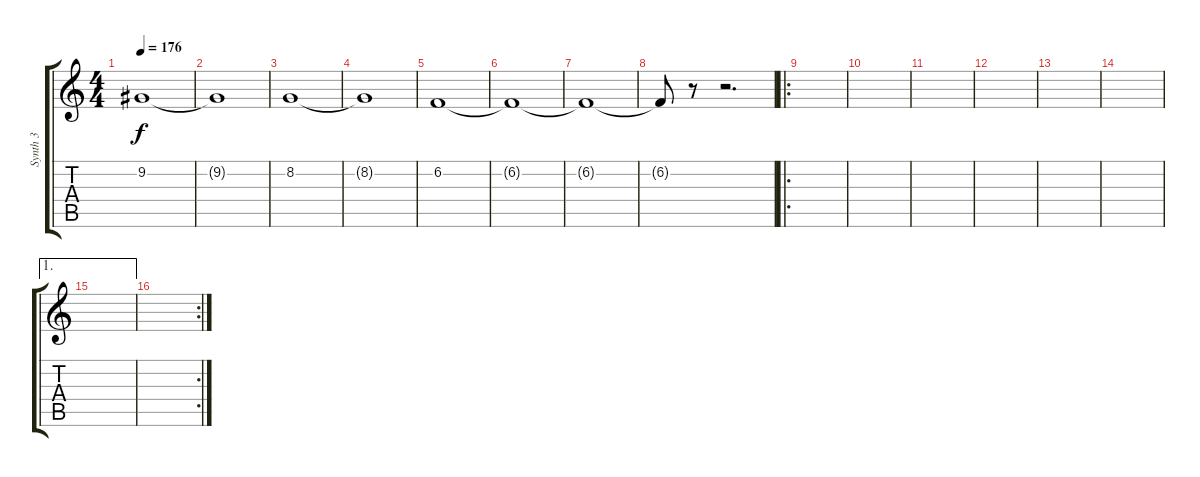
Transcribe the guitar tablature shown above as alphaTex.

\track ("Synth 3" "Synth 3") {instrument pad4choir}
\staff {score tabs}
\tuning (E4 B3 G3 D3 A2 D2) {hide}
\ts (4 4)
\tempo 176
\clef g2
\ks c
9.2.1{dy f} |
9.2{t}.1 |
8.2.1 |
8.2{t}.1 |
6.2.1 |
6.2{t}.1 |
6.2{t}.1 |
6.2{t}.8 r.8 r.2{d} |
\ro
|
|
|
|
|
|
\ae 1
|
\rc 2
